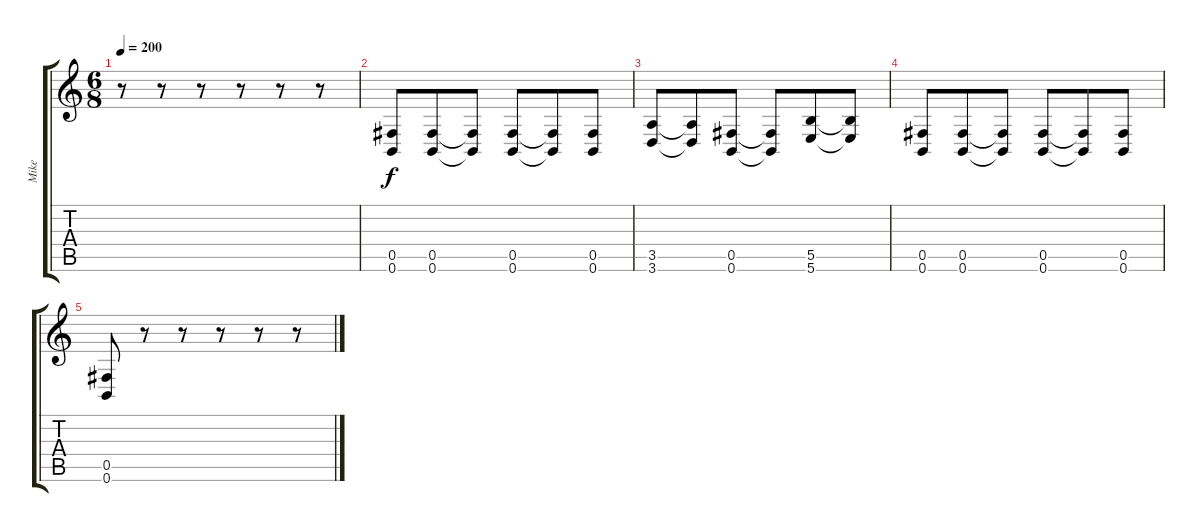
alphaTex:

\track ("Mike" "Mike") {instrument distortionguitar}
\staff {score tabs}
\tuning (Db4 Ab3 E3 B2 Gb2 B1) {hide}
\ts (6 8)
\tempo 200
\clef g2
\ks c
r.8{dy f} r.8 r.8 r.8 r.8 r.8 |
(0.5 0.6).8 (0.5 0.6).8 (0.5{t} 0.6{t}).8 (0.5 0.6).8 (0.5{t} 0.6{t}).8 (0.5 0.6).8 |
(3.5 3.6).8 (3.5{t} 3.6{t}).8 (0.5 0.6).8 (0.5{t} 0.6{t}).8 (5.5 5.6).8 (5.5{t} 5.6{t}).8 |
(0.5 0.6).8 (0.5 0.6).8 (0.5{t} 0.6{t}).8 (0.5 0.6).8 (0.5{t} 0.6{t}).8 (0.5 0.6).8 |
(0.5 0.6).8 r.8 r.8 r.8 r.8 r.8
